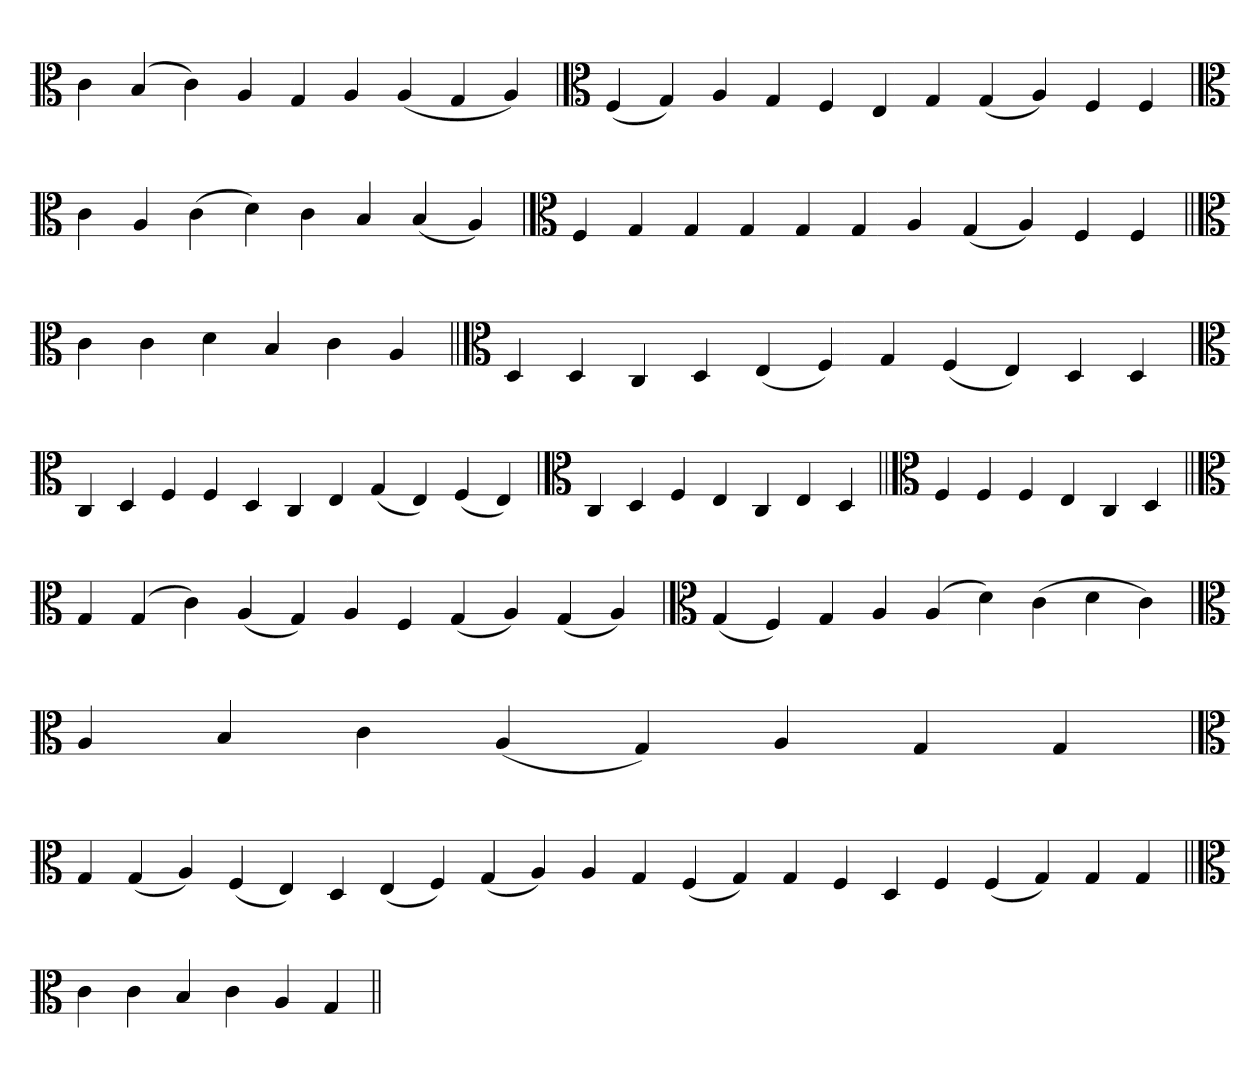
**kern
*part1
*staff1
*clefC3
=
4c
(4B
4c)
4A
4G
4A
(4A
4G
4A)
=`
*clefC3
(4F
4G)
4A
4G
4F
4E
4G
(4G
4A)
4F
4F
=
*clefC3
4c
4A
(4c
4d)
4c
4B
(4B
4A)
='
*clefC3
4F
4G
4G
4G
4G
4G
4A
(4G
4A)
4F
4F
=||
*clefC3
4c
4c
4d
4B
4c
4A
=||
*clefC3
4D
4D
4C
4D
(4E
4F)
4G
(4F
4E)
4D
4D
='
*clefC3
4C
4D
4F
4F
4D
4C
4E
(4G
4E)
(4F
4E)
='
*clefC3
4C
4D
4F
4E
4C
4E
4D
=||
*clefC3
4F
4F
4F
4E
4C
4D
=||
*clefC3
4G
(4G
4c)
(4A
4G)
4A
4F
(4G
4A)
(4G
4A)
=`
*clefC3
(4G
4F)
4G
4A
(4A
4d)
(4c
4d
4c)
='
*clefC3
4A
4B
4c
(4A
4G)
4A
4G
4G
=`
*clefC3
4G
(4G
4A)
(4F
4E)
4D
(4E
4F)
(4G
4A)
4A
4G
(4F
4G)
4G
4F
4D
4F
(4F
4G)
4G
4G
=||
*clefC3
4c
4c
4B
4c
4A
4G
=||
*-
